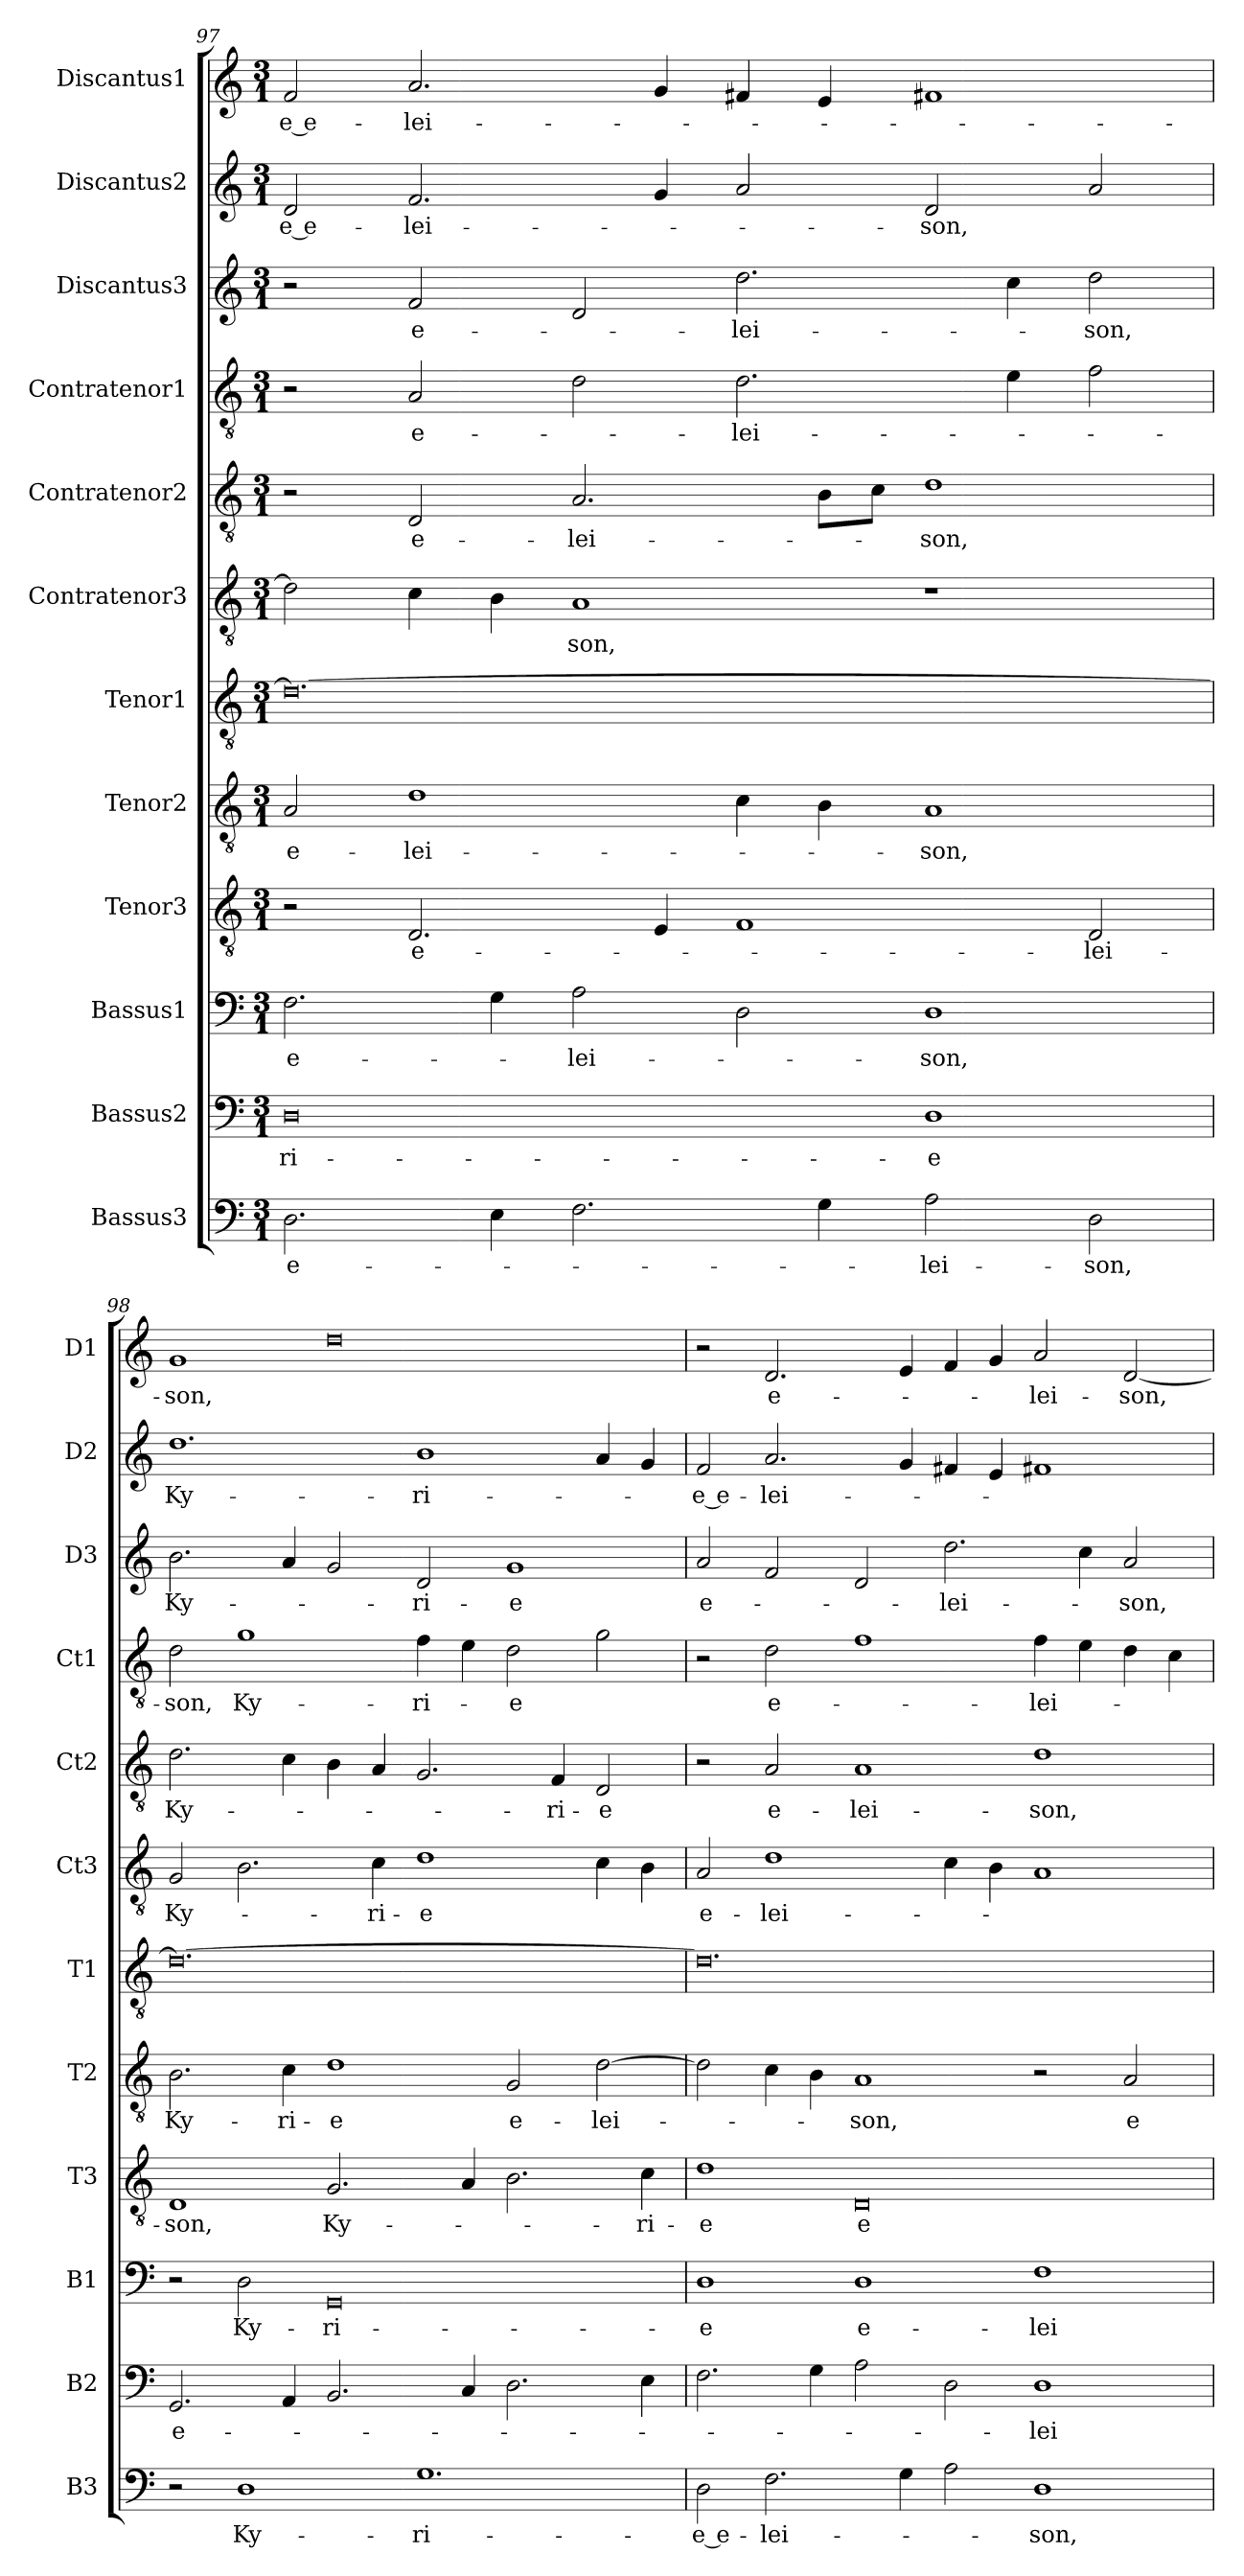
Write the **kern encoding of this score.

**kern	**text	**kern	**text	**kern	**text	**kern	**text	**kern	**text	**kern	**kern	**text	**kern	**text	**kern	**text	**kern	**text	**kern	**text	**kern	**text
*part12	*part12	*part11	*part11	*part10	*part10	*part9	*part9	*part8	*part8	*part7	*part6	*part6	*part5	*part5	*part4	*part4	*part3	*part3	*part2	*part2	*part1	*part1
*staff12	*staff12	*staff11	*staff11	*staff10	*staff10	*staff9	*staff9	*staff8	*staff8	*staff7	*staff6	*staff6	*staff5	*staff5	*staff4	*staff4	*staff3	*staff3	*staff2	*staff2	*staff1	*staff1
*I"Bassus3	*	*I"Bassus2	*	*I"Bassus1	*	*I"Tenor3	*	*I"Tenor2	*	*I"Tenor1	*I"Contratenor3	*	*I"Contratenor2	*	*I"Contratenor1	*	*I"Discantus3	*	*I"Discantus2	*	*I"Discantus1	*
*I'B3	*	*I'B2	*	*I'B1	*	*I'T3	*	*I'T2	*	*I'T1	*I'Ct3	*	*I'Ct2	*	*I'Ct1	*	*I'D3	*	*I'D2	*	*I'D1	*
*clefF4	*	*clefF4	*	*clefF4	*	*clefGv2	*	*clefGv2	*	*clefGv2	*clefGv2	*	*clefGv2	*	*clefGv2	*	*clefG2	*	*clefG2	*	*clefG2	*
*k[]	*	*k[]	*	*k[]	*	*k[]	*	*k[]	*	*k[]	*k[]	*	*k[]	*	*k[]	*	*k[]	*	*k[]	*	*k[]	*
*M3/1	*	*M3/1	*	*M3/1	*	*M3/1	*	*M3/1	*	*M3/1	*M3/1	*	*M3/1	*	*M3/1	*	*M3/1	*	*M3/1	*	*M3/1	*
=97	=97	=97	=97	=97	=97	=97	=97	=97	=97	=97	=97	=97	=97	=97	=97	=97	=97	=97	=97	=97	=97	=97
2.D	e-	0D	-ri-	2.F	e-	2r	.	2A	e-	0.d_	2d]	.	2r	.	2r	.	2r	.	2d	-e e-	2f	-e e-
.	.	.	.	.	.	2.D	e-	1d	-lei-	.	4c	.	2D	e-	2A	e-	2f	e-	2.f	-lei-	2.a	-lei-
4E	.	.	.	4G	.	.	.	.	.	.	4B	.	.	.	.	.	.	.	.	.	.	.
2.F	.	.	.	2A	-lei-	.	.	.	.	.	1A	-son,	2.A	-lei-	2d	.	2d	.	.	.	.	.
.	.	.	.	.	.	4E	.	.	.	.	.	.	.	.	.	.	.	.	4g	.	4g	.
.	.	.	.	2D	.	1F	.	4c	.	.	.	.	.	.	2.d	-lei-	2.dd	-lei-	2a	.	4f#X	.
4G	.	.	.	.	.	.	.	4B	.	.	.	.	8BL	.	.	.	.	.	.	.	4e	.
.	.	.	.	.	.	.	.	.	.	.	.	.	8cJ	.	.	.	.	.	.	.	.	.
2A	-lei-	1D	-e	1D	-son,	.	.	1A	-son,	.	1r	.	1d	-son,	.	.	.	.	2d	-son,	1f#X	.
.	.	.	.	.	.	.	.	.	.	.	.	.	.	.	4e	.	4cc	.	.	.	.	.
2D	-son,	.	.	.	.	2D	-lei-	.	.	.	.	.	.	.	2f	.	2dd	-son,	2a	.	.	.
=98	=98	=98	=98	=98	=98	=98	=98	=98	=98	=98	=98	=98	=98	=98	=98	=98	=98	=98	=98	=98	=98	=98
2r	.	2.GG	e-	2r	.	1D	-son,	2.B	Ky-	0.d_	2G	Ky-	2.d	Ky-	2d	-son,	2.b	Ky-	1.dd	Ky-	1g	-son,
1D	Ky-	.	.	2D	Ky-	.	.	.	.	.	2.B	.	.	.	1g	Ky-	.	.	.	.	.	.
.	.	4AA	.	.	.	.	.	4c	-ri-	.	.	.	4c	.	.	.	4a	.	.	.	.	.
.	.	2.BB	.	0GG	-ri-	2.G	Ky-	1d	-e	.	.	.	4B	.	.	.	2g	.	.	.	0dd	.
.	.	.	.	.	.	.	.	.	.	.	4c	-ri-	4A	.	.	.	.	.	.	.	.	.
1.G	-ri-	.	.	.	.	.	.	.	.	.	1d	-e	2.G	.	4f	-ri-	2d	-ri-	1b	-ri-	.	.
.	.	4C	.	.	.	4A	.	.	.	.	.	.	.	.	4e	.	.	.	.	.	.	.
.	.	2.D	.	.	.	2.B	.	2G	e-	.	.	.	.	.	2d	-e	1g	-e	.	.	.	.
.	.	.	.	.	.	.	.	.	.	.	.	.	4F	-ri-	.	.	.	.	.	.	.	.
.	.	.	.	.	.	.	.	[2d	-lei-	.	4c	.	2D	-e	2g	.	.	.	4a	.	.	.
.	.	4E	.	.	.	4c	-ri-	.	.	.	4B	.	.	.	.	.	.	.	4g	.	.	.
=99	=99	=99	=99	=99	=99	=99	=99	=99	=99	=99	=99	=99	=99	=99	=99	=99	=99	=99	=99	=99	=99	=99
2D	-e e-	2.F	.	1D	-e	1d	-e	2d]	.	0.d]	2A	e-	2r	.	2r	.	2a	e-	2f	-e e-	2r	.
2.F	-lei-	.	.	.	.	.	.	4c	.	.	1d	-lei-	2A	e-	2d	e-	2f	.	2.a	-lei-	2.d	e-
.	.	4G	.	.	.	.	.	4B	.	.	.	.	.	.	.	.	.	.	.	.	.	.
.	.	2A	.	1D	e-	0D	e-	1A	-son,	.	.	.	1A	-lei-	1f	.	2d	.	.	.	.	.
4G	.	.	.	.	.	.	.	.	.	.	.	.	.	.	.	.	.	.	4g	.	4e	.
2A	.	2D	.	.	.	.	.	.	.	.	4c	.	.	.	.	.	2.dd	-lei-	4f#X	.	4f	.
.	.	.	.	.	.	.	.	.	.	.	4B	.	.	.	.	.	.	.	4e	.	4g	.
1D	-son,	1D	-lei-	1F	-lei-	.	.	2r	.	.	1A	.	1d	-son,	4f	-lei-	.	.	1f#X	.	2a	-lei-
.	.	.	.	.	.	.	.	.	.	.	.	.	.	.	4e	.	4cc	.	.	.	.	.
.	.	.	.	.	.	.	.	2A	e-	.	.	.	.	.	4d	.	2a	-son,	.	.	[2d	-son,
.	.	.	.	.	.	.	.	.	.	.	.	.	.	.	4c	.	.	.	.	.	.	.
=	=	=	=	=	=	=	=	=	=	=	=	=	=	=	=	=	=	=	=	=	=	=
*-	*-	*-	*-	*-	*-	*-	*-	*-	*-	*-	*-	*-	*-	*-	*-	*-	*-	*-	*-	*-	*-	*-
